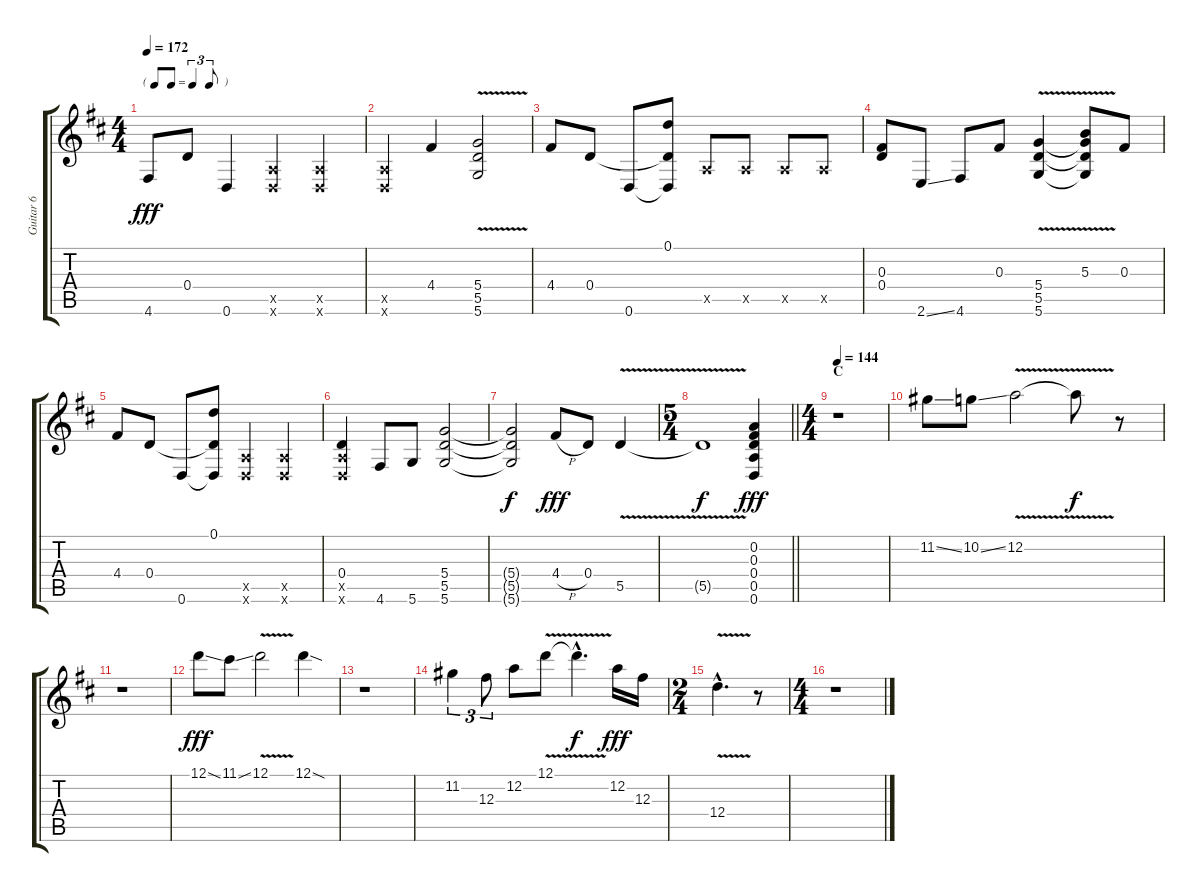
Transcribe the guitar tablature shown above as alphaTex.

\track ("Guitar 6" "Guitar 6") {instrument overdrivenguitar}
\staff {score tabs}
\tuning (D4 A3 Gb3 D3 A2 D2) {hide}
\ts (4 4)
\tf triplet8th
\tempo 172
\clef g2
\ks d
4.6.8{dy fff} 0.4.8 0.6.4 (0.5{x} 0.6{x}).4 (0.5{x} 0.6{x}).4 |
(0.5{x} 0.6{x}).4 4.4.4 (5.4{v} 5.5{v} 5.6{v}).2 |
4.4.8 0.4.8 0.6.8 (0.1 0.4{t} 0.6{t}).8 0.5{x}.8 0.5{x}.8 0.5{x}.8 0.5{x}.8 |
(0.3 0.4).8 2.6{ss}.8 4.6.8 0.3.8 (5.4 5.5 5.6{v}).4 (5.3{v} 5.4{t} 5.5{t} 5.6{t}).8 0.3.8 |
4.4.8 0.4.8 0.6.8 (0.1 0.4{t} 0.6{t}).8 (0.5{x} 0.6{x}).4 (0.5{x} 0.6{x}).4 |
(0.4 0.5{x} 0.6{x}).4 4.6.8 5.6.8 (5.4 5.5 5.6).2 |
(5.4{t} 5.5{t} 5.6{t}).2{dy f} 4.4{h}.8{dy fff} 0.4.8 5.5{v}.4 |
\ts (5 4)
\barLineRight lightlight
5.5{t}.1{dy f} (0.2 0.3 0.4 0.5 0.6).4{dy fff} |
\ts (4 4)
\section ("" "C")
\tempo 144
r.1 |
11.2{ss}.8 10.2{ss}.8 12.2{v}.2 12.2{t}.8{dy f} r.8 |
r.1 |
12.1{ss}.8{dy fff} 11.1{ss}.8 12.1{v}.2 12.1{sod}.4 |
r.1 |
11.2.4{tu (3 2)} 12.3.8{tu (3 2)} 12.2.8 12.1{v}.8 12.1{hac t}.4{d dy f} 12.2.16{dy fff} 12.3.16 |
\ts (2 4)
12.4{v hac}.4{d} r.8 |
\ts (4 4)
r.1
